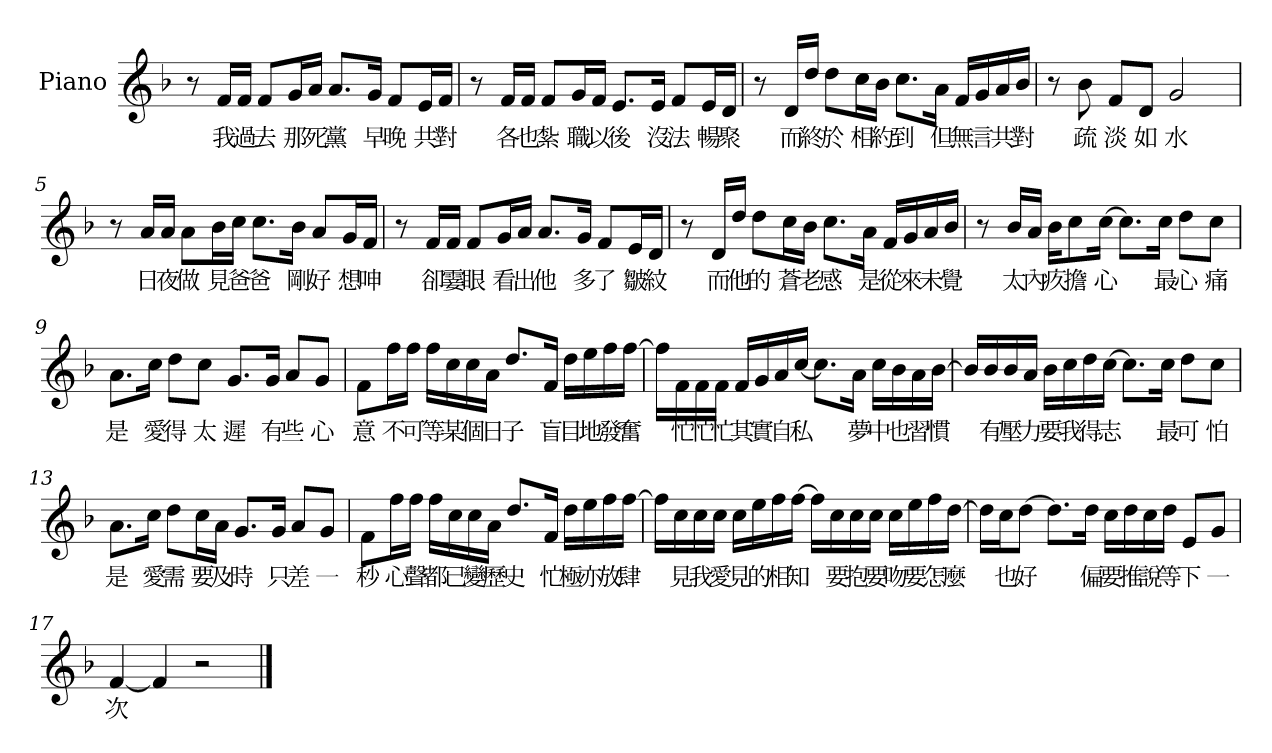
**kern	**text
*part1	*part1
*staff1	*staff1
*I"Piano	*
*I'Pno	*
*clefG2	*
*k[b-]	*
=1	=1
8r	.
*MM65	*
16f/LL	我
16f/JJ	過
8f/L	去
16g/L	那
16a/JJ	死
8.a/L	黨
16g/Jk	早
8f/L	晚
16e/L	共
16f/JJ	對
!!LO:LB:g=z
=2	=2
8r	.
16f/LL	各
16f/JJ	也
8f/L	紮
16g/L	職
16f/JJ	以
8.e/L	後
16e/Jk	沒
8f/L	法
16e/L	暢
16d/JJ	聚
=3	=3
8r	.
16d/LL	而
16dd/JJ	終
8dd\L	於
16cc\L	相
16b-\JJ	約
8.cc\L	到
16a\Jk	但
16f/LL	無
16g/	言
16a/	共
16b-/JJ	對
!!LO:LB:g=z
=4	=4
8r	.
8b-\	疏
8f/L	淡
8d/J	如
2g/	水
=5	=5
8r	.
16a/LL	日
16a/JJ	夜
8a\L	做
16b-\L	見
16cc\JJ	爸
8.cc\L	爸
16b-\Jk	剛
8a/L	好
16g/L	想
16f/JJ	呻
!!LO:LB:g=z
=6	=6
8r	.
16f/LL	卻
16f/JJ	霎
8f/L	眼
16g/L	看
16a/JJ	出
8.a/L	他
16g/Jk	多
8f/L	了
16e/L	皺
16d/JJ	紋
=7	=7
8r	.
16d/LL	而
16dd/JJ	他
8dd\L	的
16cc\L	蒼
16b-\JJ	老
8.cc\L	感
16a\Jk	是
16f/LL	從
16g/	來
16a/	未
16b-/JJ	覺
!!LO:LB:g=z
=8	=8
8r	.
16b-/LL	太
16a/JJ	內
16b-\KL	疚
8cc\	擔
[16cc\Jk	心
8.cc\L]	.
16cc\Jk	最
8dd\L	心
8cc\J	痛
=9	=9
8.a\L	是
16cc\Jk	愛
8dd\L	得
8cc\J	太
8.g/L	遲
16g/Jk	有
8a/L	些
8g/J	心
!!LO:PB:g=z
=10	=10
8f\L	意
16ff\L	不
16ff\JJ	可
16ff\LL	等
16cc\	某
16cc\	個
16a\JJ	日
8.dd/L	子
16f/Jk	盲
16dd\LL	目
16ee\	地
16ff\	發
[16ff\JJ	奮
=11	=11
16ff\LL]	.
16f\	忙
16f\	忙
16f\JJ	忙
16f/LL	其
16g/	實
16a/	自
[16cc/JJ	私
8.cc\L]	.
16a\Jk	夢
16cc\LL	中
16b-\	也
16a\	習
[16b-\JJ	慣
!!LO:LB:g=z
=12	=12
16b-/LL]	.
16b-/	有
16b-/	壓
16a/JJ	力
16b-\LL	要
16cc\	我
16dd\	得
[16cc\JJ	志
8.cc\L]	.
16cc\Jk	最
8dd\L	可
8cc\J	怕
=13	=13
8.a\L	是
16cc\Jk	愛
8dd\L	需
16cc\L	要
16a\JJ	及
8.g/L	時
16g/Jk	只
8a/L	差
8g/J	一
!!LO:LB:g=z
=14	=14
8f\L	秒
16ff\L	心
16ff\JJ	聲
16ff\LL	都
16cc\	已
16cc\	變
16a\JJ	歷
8.dd/L	史
16f/Jk	忙
16dd\LL	極
16ee\	亦
16ff\	放
[16ff\JJ	肆
=15	=15
16ff\LL]	.
16cc\	見
16cc\	我
16cc\JJ	愛
16cc\LL	見
16ee\	的
16ff\	相
[16ff\JJ	知
16ff\LL]	.
16cc\	要
16cc\	抱
16cc\JJ	要
16cc\LL	吻
16ee\	要
16ff\	怎
[16dd\JJ	麼
!!LO:LB:g=z
=16	=16
16dd\LL]	.
16cc\J	也
[8dd\J	好
8.dd\L]	.
16dd\Jk	偏
16cc\LL	要
16dd\	推
16cc\	說
16dd\JJ	等
8e/L	下
8g/J	一
=17	=17
[4f/	次
4f/]	.
2r	.
==	==
*-	*-
